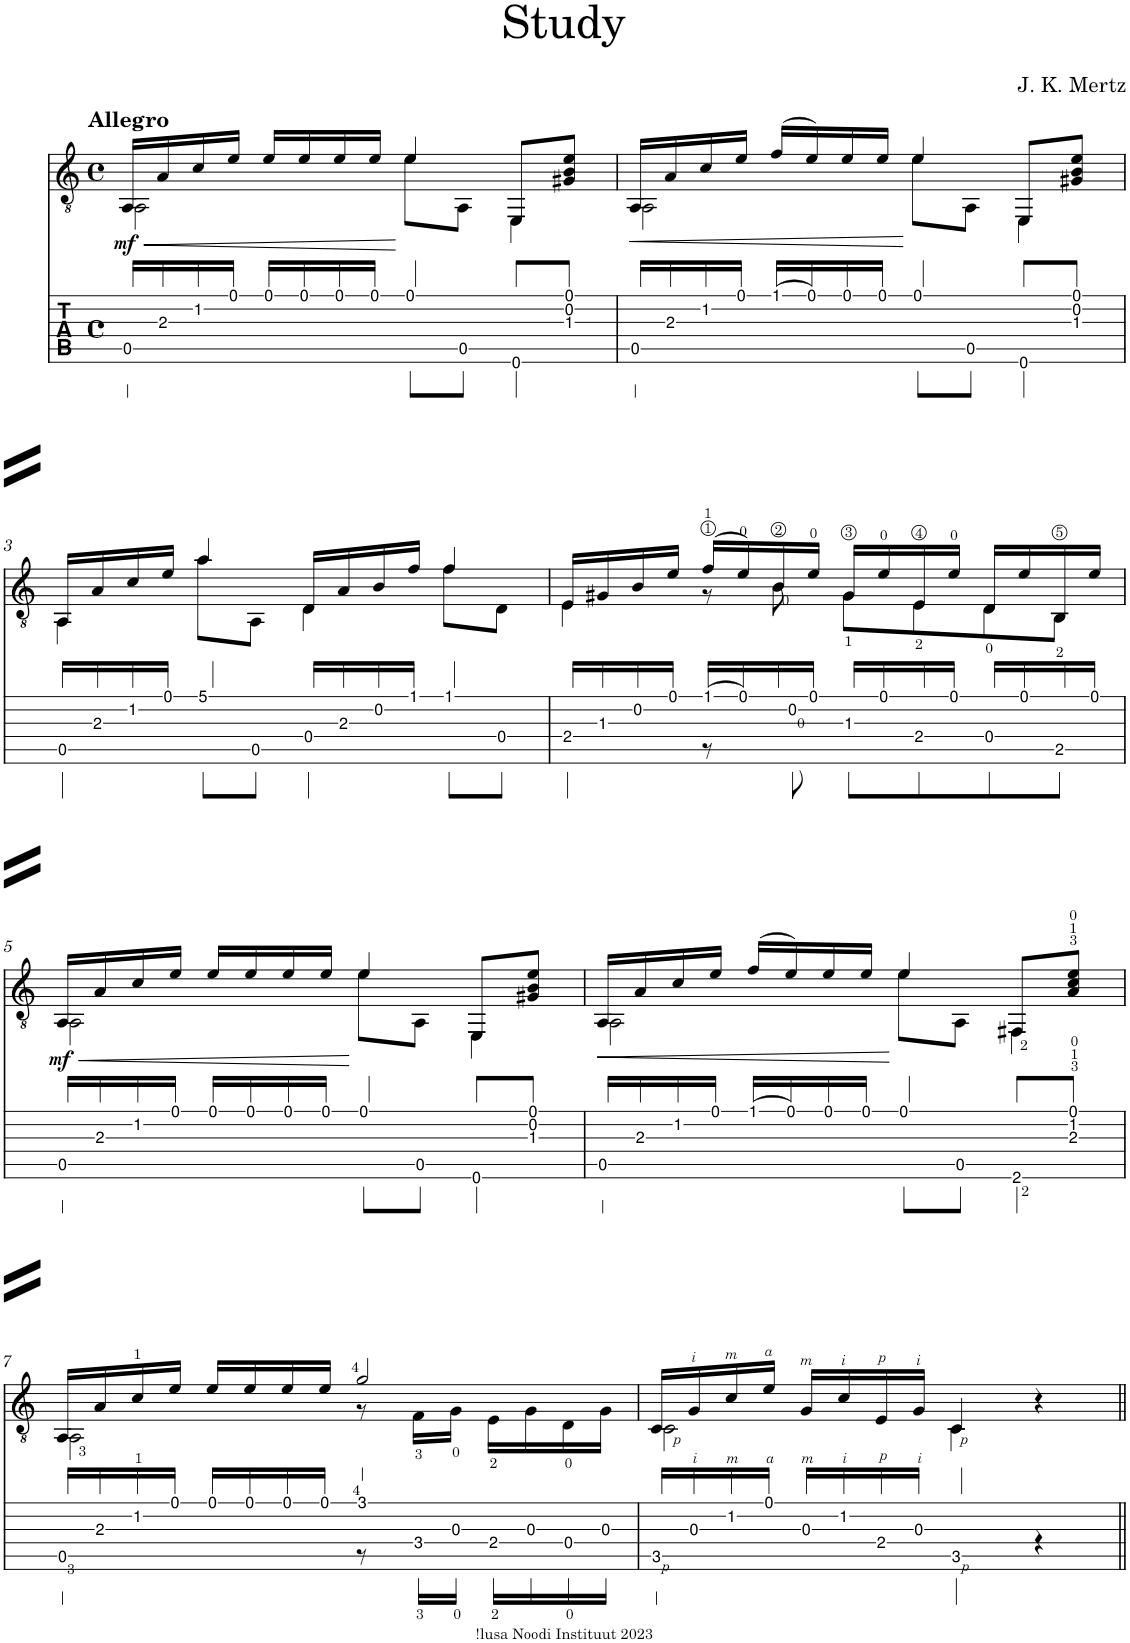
**kern	**kern	**dynam
*part1	*part1	*part1
*staff2	*staff1	*staff1/2
*I"Guitar 1	*	*
*I'G1	*	*
*stria6	*	*
*	*clefGv2	*
*k[]	*k[]	*
*M4/4	*M4/4	*
*met(c)	*met(c)	*
=1	=1	=1
*^	*	*
!	!	!LO:TX:a:B:t=Allegro	!
!	!	!	!LO:HP:b
*	*	*^	*
!	!	!	!	!LO:DY:n=1:b
16AA/LL	2AA\	16AA/LL	2AA\	< mf
16A/	.	16A/	.	.
16c/	.	16c/	.	.
16e/JJ	.	16e/JJ	.	.
16e/LL	.	16e/LL	.	.
16e/	.	16e/	.	.
16e/	.	16e/	.	.
16e/JJ	.	16e/JJ	.	.
4e/	8e\L	4e/	8e\L	[
.	8AA\J	.	8AA\J	.
8EE/L	4EE\	8EE/L	4EE\	.
8G#X/ 8B/ 8e/J	.	8G#X/ 8B/ 8e/J	.	.
=2	=2	=2	=2	=2
!	!	!	!	!LO:HP:b
16AA/LL	2AA\	16AA/LL	2AA\	<
16A/	.	16A/	.	.
16c/	.	16c/	.	.
16e/JJ	.	16e/JJ	.	.
16f/LL	.	(16f/LL	.	.
16e/	.	16e/)	.	.
16e/	.	16e/	.	.
16e/JJ	.	16e/JJ	.	.
4e/	8e\L	4e/	8e\L	[
.	8AA\J	.	8AA\J	.
8EE/L	4EE\	8EE/L	4EE\	.
8G#X/ 8B/ 8e/J	.	8G#X/ 8B/ 8e/J	.	.
!!LO:LB:g=z	!!
=3	=3	=3	=3	=3
16AA/LL	4AA\	16AA/LL	4AA\	.
16A/	.	16A/	.	.
16c/	.	16c/	.	.
16e/JJ	.	16e/JJ	.	.
4a/	8a\L	4a/	8a\L	.
.	8AA\J	.	8AA\J	.
16D/LL	4D\	16D/LL	4D\	.
16A/	.	16A/	.	.
16B/	.	16B/	.	.
16f/JJ	.	16f/JJ	.	.
4f/	8f\L	4f/	8f\L	.
.	8D\J	.	8D\J	.
=4	=4	=4	=4	=4
16E/LL	4E\	16E/LL	4E\	.
16G#X/	.	16G#X/	.	.
16B/	.	16B/	.	.
16e/JJ	.	16e/JJ	.	.
16f/LL	8r	(16f/LL	8r	.
16e/	.	16e/)	.	.
16B/	8B\	16B/	8B\	.
16e/JJ	.	16e/JJ	.	.
16G#/LL	8G#\L	16G#/LL	8G#\L	.
16e/	.	16e/	.	.
16E/	8E\	16E/	8E\	.
16e/JJ	.	16e/JJ	.	.
16D/LL	8D\	16D/LL	8D\	.
16e/	.	16e/	.	.
16BB/	8BB\J	16BB/	8BB\J	.
16e/JJ	.	16e/JJ	.	.
!!LO:LB:g=z	!!
=5	=5	=5	=5	=5
!	!	!	!	!LO:HP:b
!	!	!	!	!LO:DY:n=1:b
16AA/LL	2AA\	16AA/LL	2AA\	< mf
16A/	.	16A/	.	.
16c/	.	16c/	.	.
16e/JJ	.	16e/JJ	.	.
16e/LL	.	16e/LL	.	.
16e/	.	16e/	.	.
16e/	.	16e/	.	.
16e/JJ	.	16e/JJ	.	.
4e/	8e\L	4e/	8e\L	[
.	8AA\J	.	8AA\J	.
8EE/L	4EE\	8EE/L	4EE\	.
8G#X/ 8B/ 8e/J	.	8G#X/ 8B/ 8e/J	.	.
=6	=6	=6	=6	=6
!	!	!	!	!LO:HP:b
16AA/LL	2AA\	16AA/LL	2AA\	<
16A/	.	16A/	.	.
16c/	.	16c/	.	.
16e/JJ	.	16e/JJ	.	.
16f/LL	.	(16f/LL	.	.
16e/	.	16e/)	.	.
16e/	.	16e/	.	.
16e/JJ	.	16e/JJ	.	.
4e/	8e\L	4e/	8e\L	[
.	8AA\J	.	8AA\J	.
8FF#/L	4FF#\	8FF#X/L	4FF#\	.
8A/ 8c/ 8e/J	.	8A/ 8c/ 8e/J	.	.
!!LO:LB:g=z	!!
=7	=7	=7	=7	=7
16AA/LL	2AA\	16AA/LL	2AA\	.
16A/	.	16A/	.	.
16c/	.	16c/	.	.
16e/JJ	.	16e/JJ	.	.
16e/LL	.	16e/LL	.	.
16e/	.	16e/	.	.
16e/	.	16e/	.	.
16e/JJ	.	16e/JJ	.	.
2g/	8r	2g/	8r	.
.	16F\LL	.	16F\LL	.
.	16G\JJ	.	16G\JJ	.
.	16E\LL	.	16E\LL	.
.	16G\	.	16G\	.
.	16D\	.	16D\	.
.	16G\JJ	.	16G\JJ	.
=8	=8	=8	=8	=8
16C/LL	2C\	16C/LL	2C\	.
16G/	.	16G/	.	.
16c/	.	16c/	.	.
16e/JJ	.	16e/JJ	.	.
16G/LL	.	16G/LL	.	.
16c/	.	16c/	.	.
16E/	.	16E/	.	.
16G/JJ	.	16G/JJ	.	.
4C/	4C\	4C/	4C\	.
4r	4ryy	4r	4ryy	.
*v	*v	*	*	*
*	*v	*v	*
=||	=||	=||
*-	*-	*-
